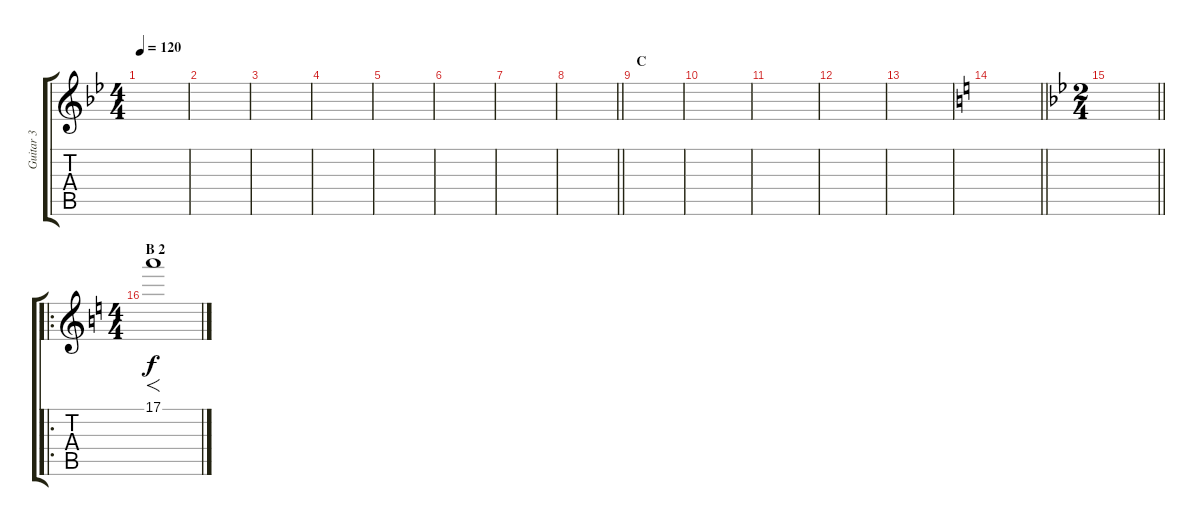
\track ("Guitar 3" "Guitar 3") {instrument electricguitarjazz}
\staff {score tabs}
\tuning (E4 B3 G3 D3 A2 E2) {hide}
\ts (4 4)
\tempo 120
\clef g2
\ks gminor
|
|
|
|
|
|
|
\barLineRight lightlight
|
\section ("" "C")
|
|
|
|
|
\barLineRight lightlight
\ks aminor
|
\ts (2 4)
\barLineRight lightlight
\ks gminor
|
\ro
\ts (4 4)
\section ("" "B 2")
\ks c
17.1.1{f}
